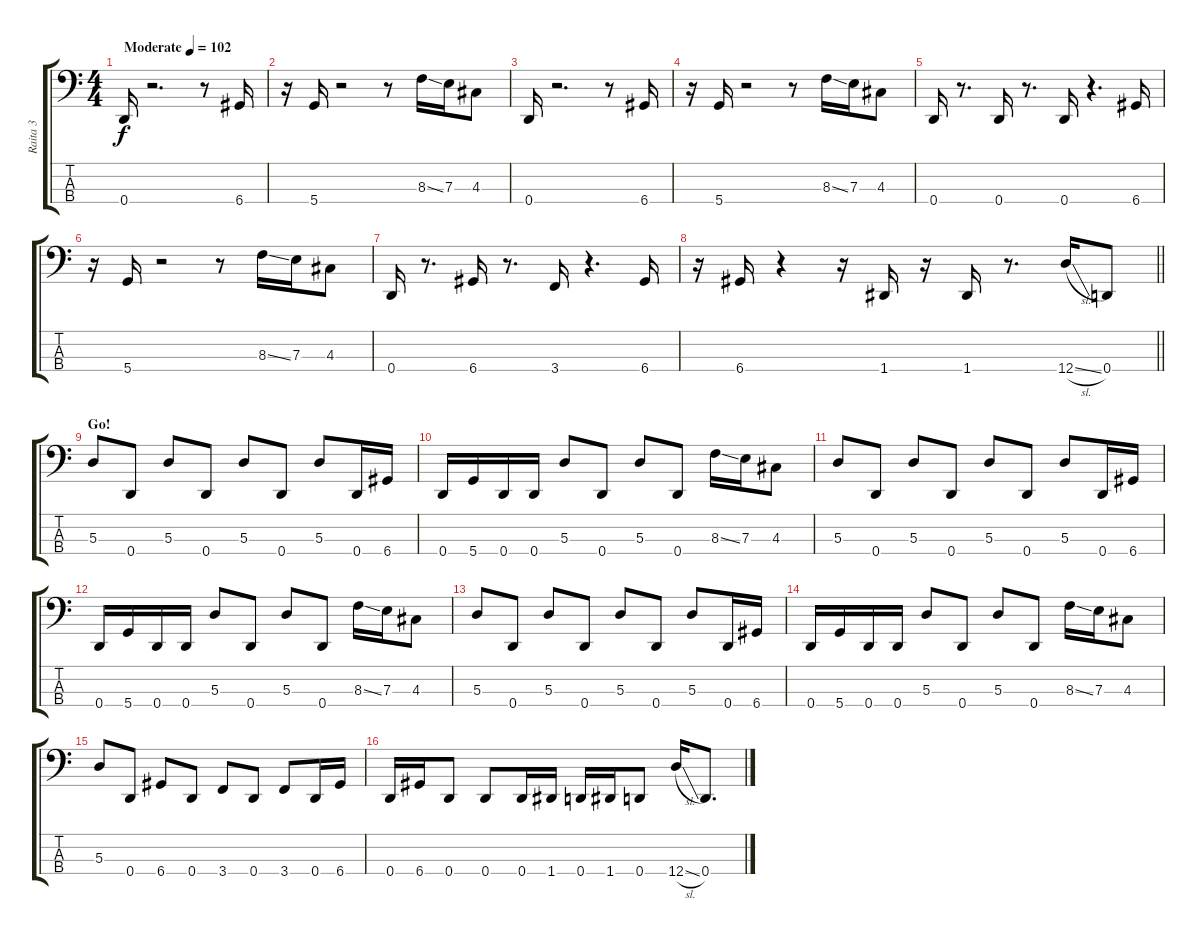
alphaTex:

\track ("Raita 3" "Raita 3") {instrument electricbasspick}
\staff {score tabs}
\tuning (G2 D2 A1 D1) {hide}
\ts (4 4)
\tempo (102 "Moderate")
\clef f4
\ks c
0.4.16{dy f instrument electricbasspick} r.2{d} r.8 6.4.16 |
r.16 5.4.16 r.2 r.8 8.3{ss}.16 7.3.16 4.3.8 |
0.4.16 r.2{d} r.8 6.4.16 |
r.16 5.4.16 r.2 r.8 8.3{ss}.16 7.3.16 4.3.8 |
0.4.16 r.8{d} 0.4.16 r.8{d} 0.4.16 r.4{d} 6.4.16 |
r.16 5.4.16 r.2 r.8 8.3{ss}.16 7.3.16 4.3.8 |
0.4.16 r.8{d} 6.4.16 r.8{d} 3.4.16 r.4{d} 6.4.16 |
\barLineRight lightlight
r.16 6.4.16 r.4 r.16 1.4.16 r.16 1.4.16 r.8{d} 12.4{sl}.16 0.4.8 |
\section ("" "Go!")
5.3.8 0.4.8 5.3.8 0.4.8 5.3.8 0.4.8 5.3.8 0.4.16 6.4.16 |
0.4.16 5.4.16 0.4.16 0.4.16 5.3.8 0.4.8 5.3.8 0.4.8 8.3{ss}.16 7.3.16 4.3.8 |
5.3.8 0.4.8 5.3.8 0.4.8 5.3.8 0.4.8 5.3.8 0.4.16 6.4.16 |
0.4.16 5.4.16 0.4.16 0.4.16 5.3.8 0.4.8 5.3.8 0.4.8 8.3{ss}.16 7.3.16 4.3.8 |
5.3.8 0.4.8 5.3.8 0.4.8 5.3.8 0.4.8 5.3.8 0.4.16 6.4.16 |
0.4.16 5.4.16 0.4.16 0.4.16 5.3.8 0.4.8 5.3.8 0.4.8 8.3{ss}.16 7.3.16 4.3.8 |
5.3.8 0.4.8 6.4.8 0.4.8 3.4.8 0.4.8 3.4.8 0.4.16 6.4.16 |
0.4.16 6.4.16 0.4.8 0.4.8 0.4.16 1.4.16 0.4.16 1.4.16 0.4.8 12.4{sl}.16 0.4.8{d}
